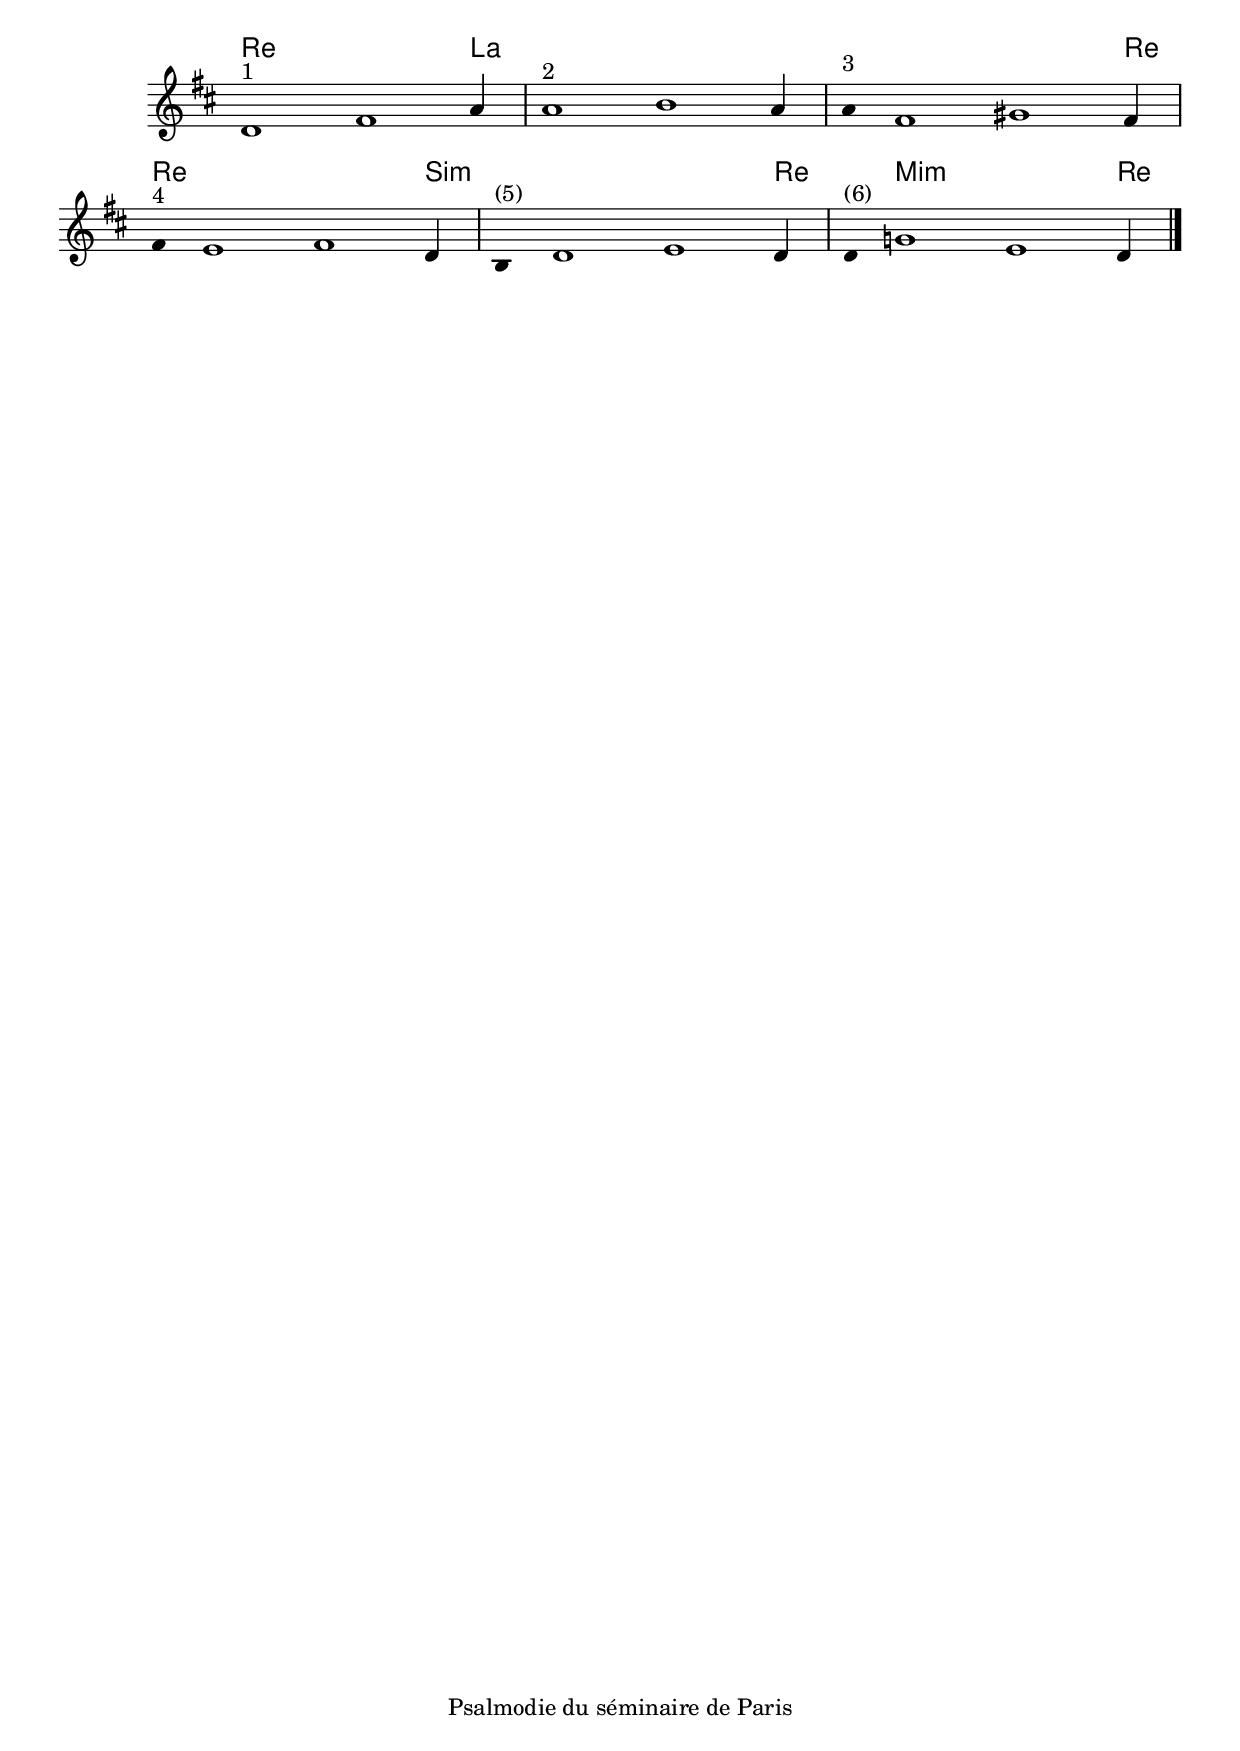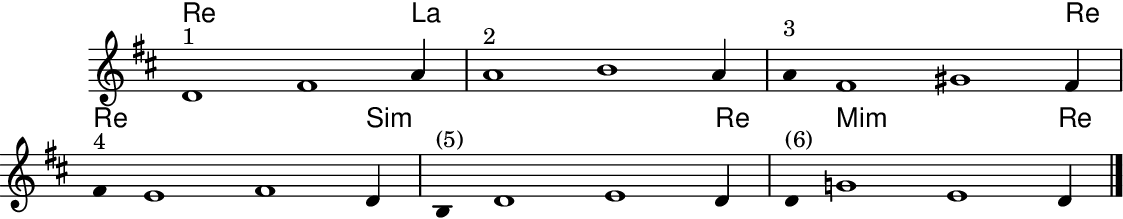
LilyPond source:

#(ly:set-option 'crop #t)
\version "2.20.0"
\language "italiano"

stemOff = \hide Staff.Stem
stemOn  = \undo \stemOff

\header {
  %title = "Psaume 94"
  %tagline = ##f
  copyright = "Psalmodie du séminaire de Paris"
}

\score {
  <<
    \new ChordNames {
      \set chordChanges = ##t
      \chordmode { 
        re1 re1 la4
        la1 la1 la4
        la4 la1 la1 re4
        re4 re1 re1 si4:m
        si4:m si1:m si1:m re4
        re4 mi1:m mi1:m re4
      }
    }
    \new Staff \with { \remove "Time_signature_engraver" }
    \relative
    {
      \key re \major
      \cadenzaOn
      \stemOff re'1^\markup { 1 } fad1 \stemOn la4
      \bar "|"
      \stemOff la1^\markup { 2 } si1 \stemOn la4
      \bar "|"
      \stemOff la4^\markup { 3 } fad1 sold1 \stemOn fad4
      \bar "|"
      \stemOff fad4^\markup { 4 } mi1 fad1 \stemOn re4
      \bar "|"
      \stemOff si4^\markup { (5) } re1 mi1 \stemOn re4
      \bar "|"
      \stemOff re4^\markup { (6) } sol1 mi1 \stemOn re4
      \bar "|."
    }
  >>
}